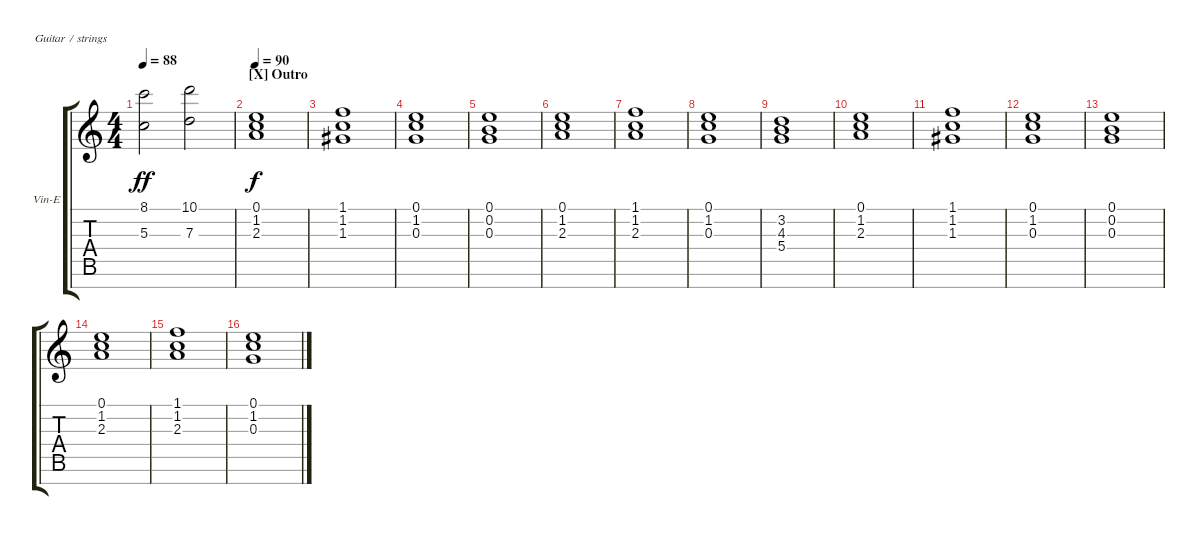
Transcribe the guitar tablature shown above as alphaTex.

\defaultSystemsLayout 4
\bracketExtendMode groupsimilarinstruments
\firstSystemTrackNameOrientation horizontal
\otherSystemsTrackNameOrientation horizontal
\track ("Violin Ensemble" "Vin-E") {instrument electricguitarclean}
\staff {score tabs}
\tuning (E4 B3 G3 D3 A2 E2 B1)
\ts (4 4)
\tempo 88
\clef g2
\ks c
(5.3 8.1).2{dy ff} (10.1 7.3).2 |
\section ("X" "Outro")
\tempo 90
(0.1 1.2 2.3).1{dy f} |
(1.3 1.2 1.1).1 |
(0.1 1.2 0.3).1 |
(0.3 0.2 0.1).1 |
(0.1 1.2 2.3).1 |
(2.3 1.2 1.1).1 |
(0.1 1.2 0.3).1 |
(3.2 4.3 5.4).1 |
(2.3 1.2 0.1).1 |
(1.1 1.2 1.3).1 |
(0.3 1.2 0.1).1 |
(0.1 0.2 0.3).1 |
(2.3 1.2 0.1).1 |
(2.3 1.2 1.1).1 |
(0.1 1.2 0.3).1
